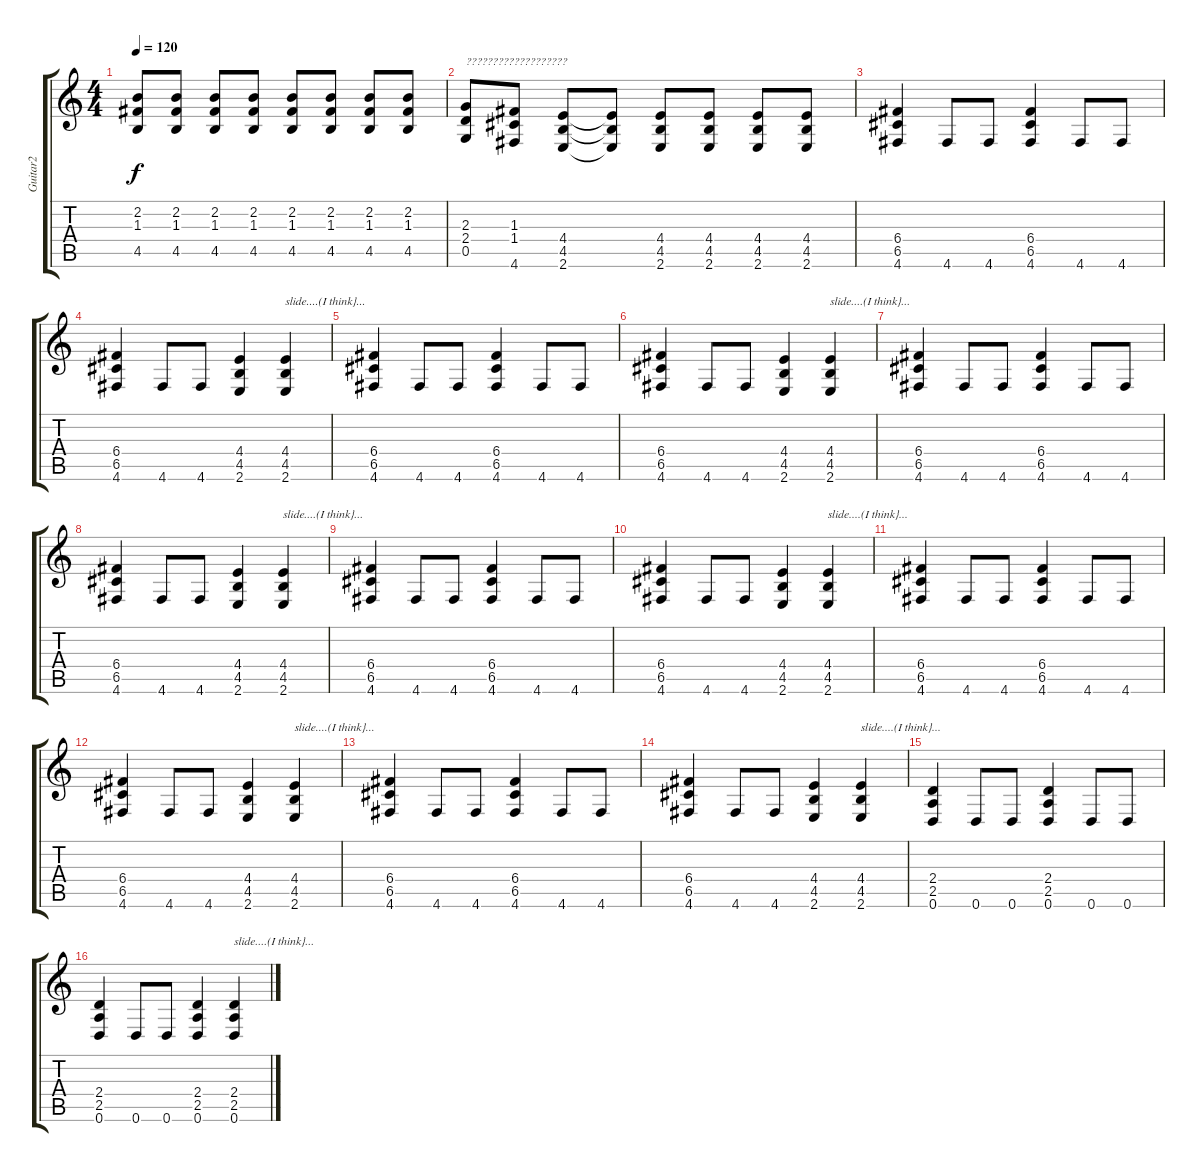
\track ("Guitar2" "Guitar2") {instrument distortionguitar}
\staff {score tabs}
\tuning (D4 A3 F3 C3 G2 D2) {hide}
\ts (4 4)
\tempo 120
\clef g2
\ks c
(2.2 1.3 4.5).8{dy f} (2.2 1.3 4.5).8 (2.2 1.3 4.5).8 (2.2 1.3 4.5).8 (2.2 1.3 4.5).8 (2.2 1.3 4.5).8 (2.2 1.3 4.5).8 (2.2 1.3 4.5).8 |
(2.3 2.4 0.5).8{txt "???????????????????"} (1.3 1.4 4.6).8 (4.4 4.5 2.6).8 (4.4{t} 4.5{t} 2.6{t}).8 (4.4 4.5 2.6).8 (4.4 4.5 2.6).8 (4.4 4.5 2.6).8 (4.4 4.5 2.6).8 |
(6.4 6.5 4.6).4 4.6.8 4.6.8 (6.4 6.5 4.6).4 4.6.8 4.6.8 |
(6.4 6.5 4.6).4 4.6.8 4.6.8 (4.4 4.5 2.6).4 (4.4 4.5 2.6).4{txt "slide....(I think}..."} |
(6.4 6.5 4.6).4 4.6.8 4.6.8 (6.4 6.5 4.6).4 4.6.8 4.6.8 |
(6.4 6.5 4.6).4 4.6.8 4.6.8 (4.4 4.5 2.6).4 (4.4 4.5 2.6).4{txt "slide....(I think}..."} |
(6.4 6.5 4.6).4 4.6.8 4.6.8 (6.4 6.5 4.6).4 4.6.8 4.6.8 |
(6.4 6.5 4.6).4 4.6.8 4.6.8 (4.4 4.5 2.6).4 (4.4 4.5 2.6).4{txt "slide....(I think}..."} |
(6.4 6.5 4.6).4 4.6.8 4.6.8 (6.4 6.5 4.6).4 4.6.8 4.6.8 |
(6.4 6.5 4.6).4 4.6.8 4.6.8 (4.4 4.5 2.6).4 (4.4 4.5 2.6).4{txt "slide....(I think}..."} |
(6.4 6.5 4.6).4 4.6.8 4.6.8 (6.4 6.5 4.6).4 4.6.8 4.6.8 |
(6.4 6.5 4.6).4 4.6.8 4.6.8 (4.4 4.5 2.6).4 (4.4 4.5 2.6).4{txt "slide....(I think}..."} |
(6.4 6.5 4.6).4 4.6.8 4.6.8 (6.4 6.5 4.6).4 4.6.8 4.6.8 |
(6.4 6.5 4.6).4 4.6.8 4.6.8 (4.4 4.5 2.6).4 (4.4 4.5 2.6).4{txt "slide....(I think}..."} |
(2.4 2.5 0.6).4 0.6.8 0.6.8 (2.4 2.5 0.6).4 0.6.8 0.6.8 |
(2.4 2.5 0.6).4 0.6.8 0.6.8 (2.4 2.5 0.6).4 (2.4 2.5 0.6).4{txt "slide....(I think}..."}
